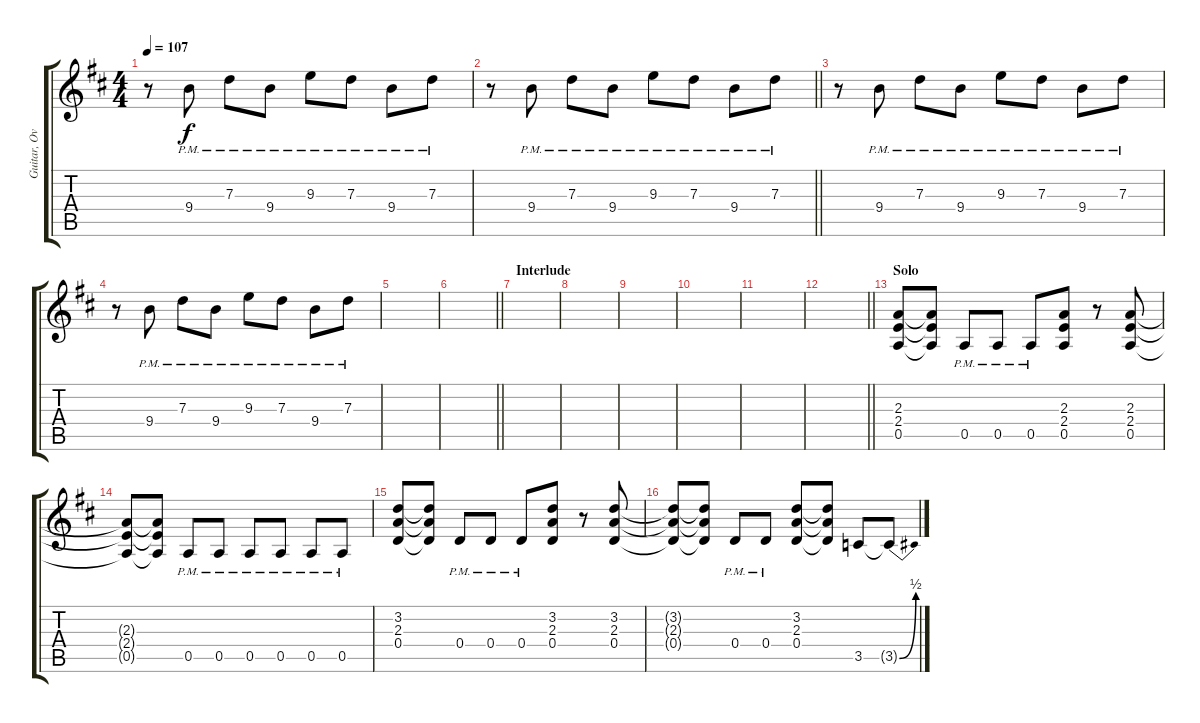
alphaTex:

\track ("Guitar, Overdub" "Guitar, Ov") {instrument distortionguitar}
\staff {score tabs}
\tuning (E4 B3 G3 D3 A2 E2) {hide}
\ts (4 4)
\tempo 107
\clef g2
\ks d
r.8{dy f} 9.4{pm}.8 7.3{pm}.8 9.4{pm}.8 9.3{pm}.8 7.3{pm}.8 9.4{pm}.8 7.3{pm}.8 |
\barLineRight lightlight
r.8 9.4{pm}.8 7.3{pm}.8 9.4{pm}.8 9.3{pm}.8 7.3{pm}.8 9.4{pm}.8 7.3{pm}.8 |
r.8 9.4{pm}.8 7.3{pm}.8 9.4{pm}.8 9.3{pm}.8 7.3{pm}.8 9.4{pm}.8 7.3{pm}.8 |
r.8 9.4{pm}.8 7.3{pm}.8 9.4{pm}.8 9.3{pm}.8 7.3{pm}.8 9.4{pm}.8 7.3{pm}.8 |
|
\barLineRight lightlight
|
\section ("" "Interlude")
|
|
|
|
|
\barLineRight lightlight
|
\section ("" "Solo")
(2.3 2.4 0.5).8 (2.3{t} 2.4{t} 0.5{t}).8 0.5{pm}.8 0.5{pm}.8 0.5{pm}.8 (2.3 2.4 0.5).8 r.8 (2.3 2.4 0.5).8 |
(2.3{t} 2.4{t} 0.5{t}).8 (2.3{t} 2.4{t} 0.5{t}).8 0.5{pm}.8 0.5{pm}.8 0.5{pm}.8 0.5{pm}.8 0.5{pm}.8 0.5{pm}.8 |
(3.2 2.3 0.4).8 (3.2{t} 2.3{t} 0.4{t}).8 0.4{pm}.8 0.4{pm}.8 0.4{pm}.8 (3.2 2.3 0.4).8 r.8 (3.2 2.3 0.4).8 |
(3.2{t} 2.3{t} 0.4{t}).8 (3.2{t} 2.3{t} 0.4{t}).8 0.4{pm}.8 0.4{pm}.8 (3.2 2.3 0.4).8 (3.2{t} 2.3{t} 0.4{t}).8 3.5.8 3.5{be (bend 0 0 60 2) t}.8
